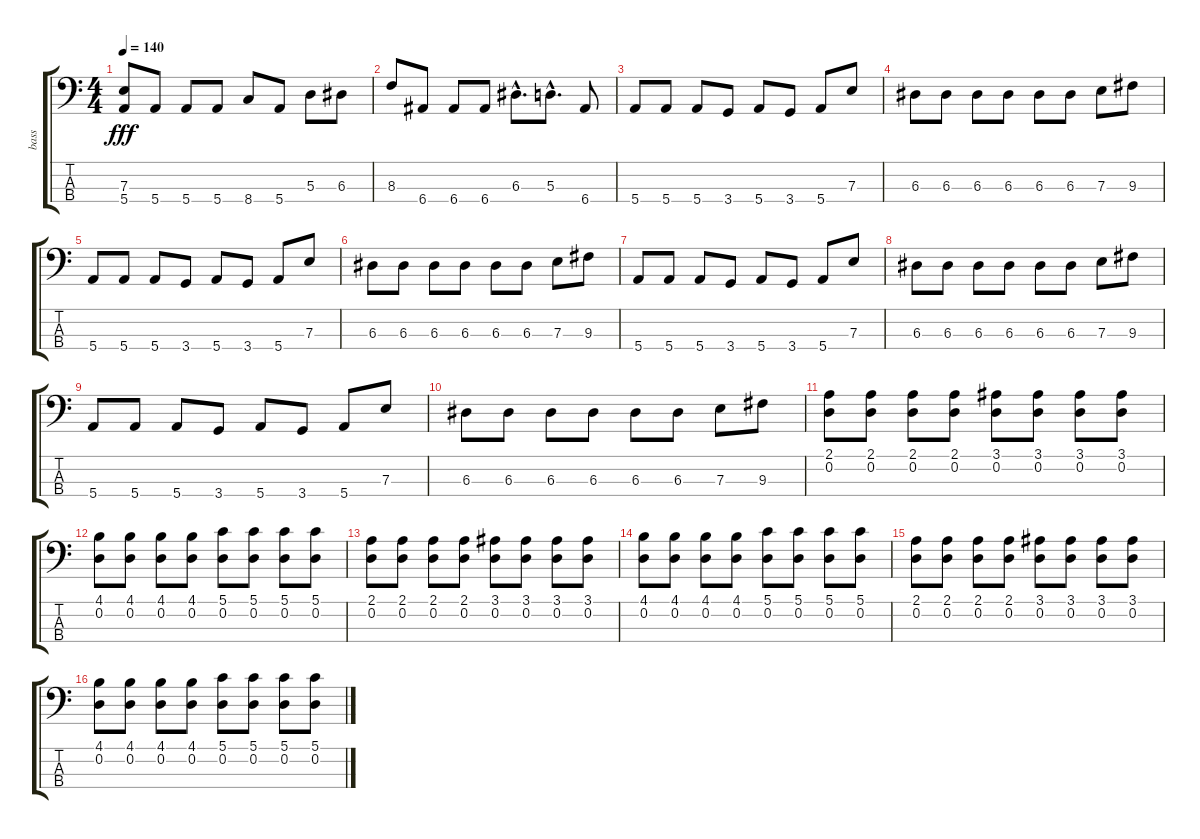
\track ("bass" "bass") {instrument electricbasspick}
\staff {score tabs}
\tuning (G2 D2 A1 E1) {hide}
\ts (4 4)
\tempo 140
\clef f4
\ks c
(7.3 5.4).8{dy fff} 5.4.8 5.4.8 5.4.8 8.4.8 5.4.8 5.3.8 6.3.8 |
8.3.8 6.4.8 6.4.8 6.4.8 6.3{hac}.8{d} 5.3{hac}.8{d} 6.4.8 |
5.4.8{volume 5} 5.4.8 5.4.8 3.4.8 5.4.8 3.4.8 5.4.8 7.3.8 |
6.3.8 6.3.8 6.3.8 6.3.8 6.3.8 6.3.8 7.3.8 9.3.8 |
5.4.8 5.4.8 5.4.8 3.4.8 5.4.8 3.4.8 5.4.8 7.3.8 |
6.3.8 6.3.8 6.3.8 6.3.8 6.3.8 6.3.8 7.3.8 9.3.8 |
5.4.8 5.4.8 5.4.8 3.4.8 5.4.8 3.4.8 5.4.8 7.3.8 |
6.3.8 6.3.8 6.3.8 6.3.8 6.3.8 6.3.8 7.3.8 9.3.8 |
5.4.8 5.4.8 5.4.8 3.4.8 5.4.8 3.4.8 5.4.8 7.3.8 |
6.3.8 6.3.8 6.3.8 6.3.8 6.3.8 6.3.8 7.3.8 9.3.8 |
(2.1 0.2).8 (2.1 0.2).8 (2.1 0.2).8 (2.1 0.2).8 (3.1 0.2).8 (3.1 0.2).8 (3.1 0.2).8 (3.1 0.2).8 |
(4.1 0.2).8 (4.1 0.2).8 (4.1 0.2).8 (4.1 0.2).8 (5.1 0.2).8 (5.1 0.2).8 (5.1 0.2).8 (5.1 0.2).8 |
(2.1 0.2).8 (2.1 0.2).8 (2.1 0.2).8 (2.1 0.2).8 (3.1 0.2).8 (3.1 0.2).8 (3.1 0.2).8 (3.1 0.2).8 |
(4.1 0.2).8 (4.1 0.2).8 (4.1 0.2).8 (4.1 0.2).8 (5.1 0.2).8 (5.1 0.2).8 (5.1 0.2).8 (5.1 0.2).8 |
(2.1 0.2).8 (2.1 0.2).8 (2.1 0.2).8 (2.1 0.2).8 (3.1 0.2).8 (3.1 0.2).8 (3.1 0.2).8 (3.1 0.2).8 |
(4.1 0.2).8 (4.1 0.2).8 (4.1 0.2).8 (4.1 0.2).8 (5.1 0.2).8 (5.1 0.2).8 (5.1 0.2).8 (5.1 0.2).8
